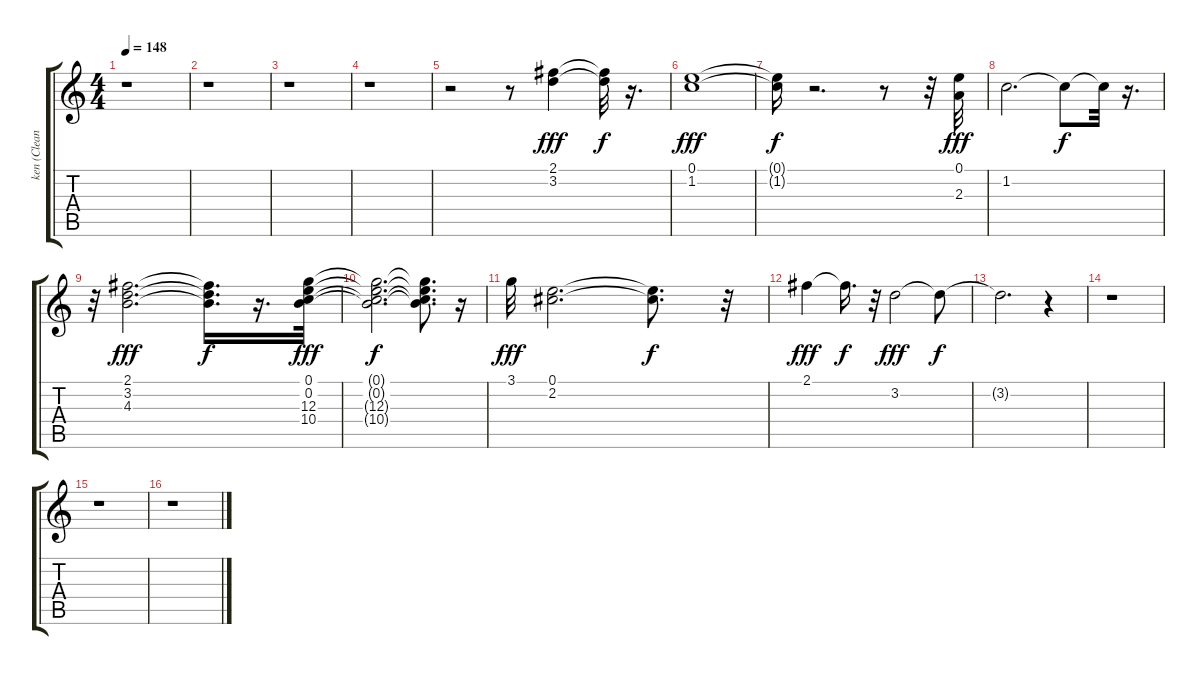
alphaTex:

\track ("ken (Clean Guitar)" "ken (Clean") {instrument electricguitarclean}
\staff {score tabs}
\tuning (E4 B3 G3 D3 A2 E2) {hide}
\ts (4 4)
\tempo 148
\clef g2
\ks c
r.1{dy f} |
r.1 |
r.1 |
r.1 |
r.2 r.8 (2.1 3.2).4{dy fff} (2.1{t} 3.2{t}).32{dy f} r.16{d} |
(0.1 1.2).1{dy fff} |
(0.1{t} 1.2{t}).16{dy f} r.2{d} r.8 r.32 (0.1 2.3).32{dy fff} |
1.2.2{d} 1.2{t}.8{dy f} 1.2{t}.32 r.16{d} |
r.32 (2.1 3.2 4.3).2{d dy fff} (2.1{t} 3.2{t} 4.3{t}).16{d dy f} r.16{d} (0.1 0.2 12.3 10.4).32{dy fff} |
(0.1{t} 0.2{t} 12.3{t} 10.4{t}).2{d dy f} (0.1{t} 0.2{t} 12.3{t} 10.4{t}).8{d} r.16 |
3.1.32{dy fff} (0.1 2.2).2{d} (0.1{t} 2.2{t}).8{d dy f} r.32 |
2.1.4{dy fff} 2.1{t}.16{d dy f} r.32 3.2.2{dy fff} 3.2{t}.8{dy f} |
3.2{t}.2{d} r.4 |
r.1 |
r.1 |
r.1
